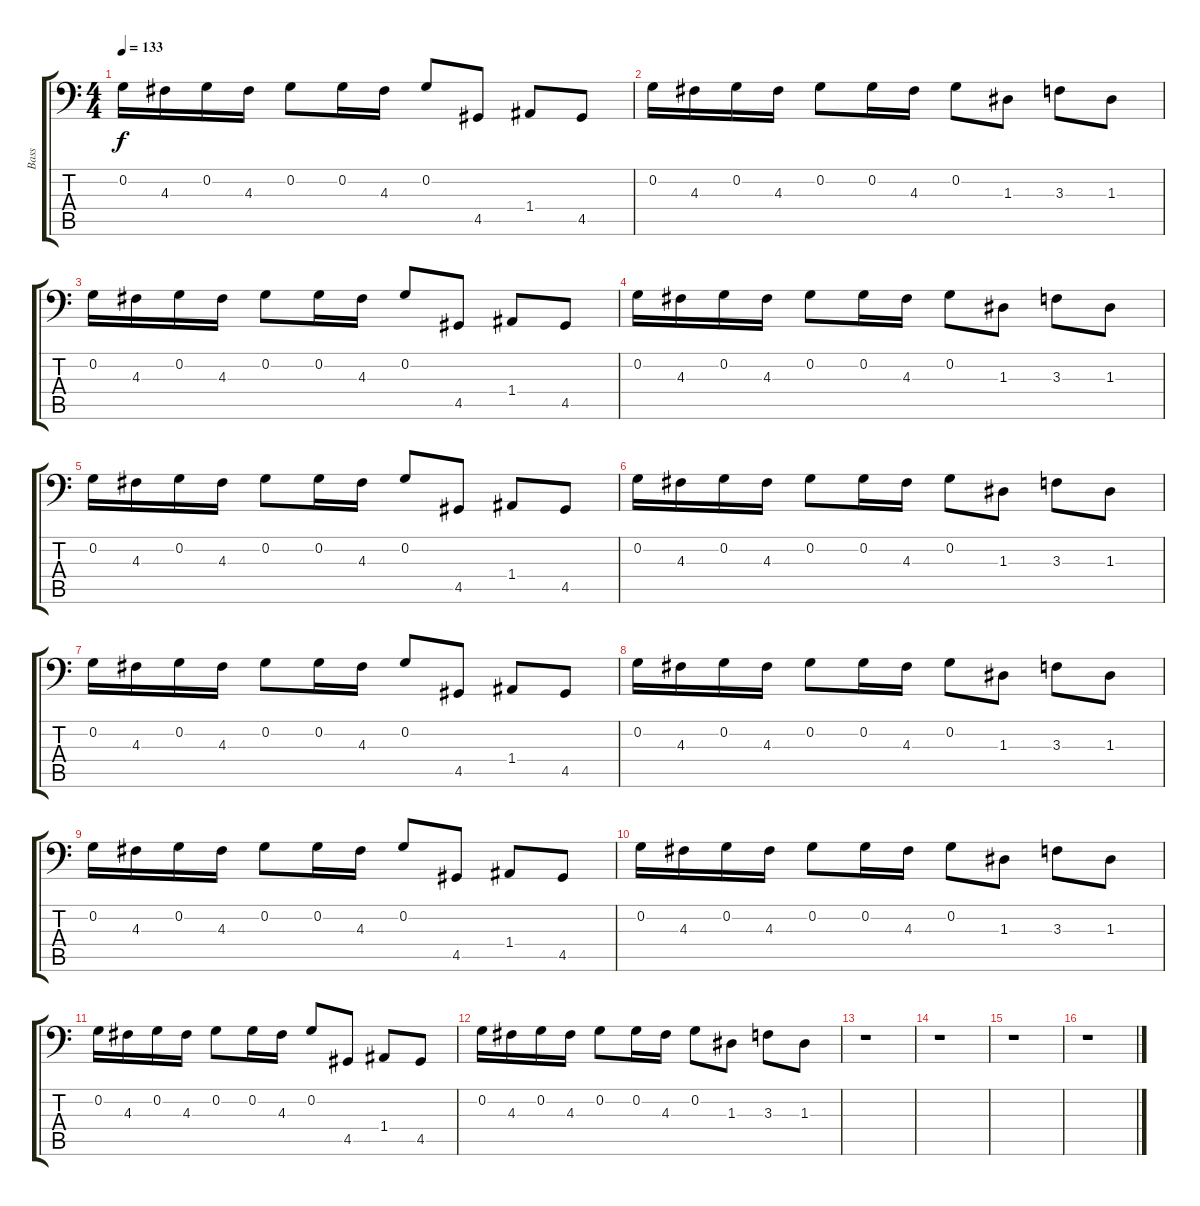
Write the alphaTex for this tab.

\track ("Bass" "Bass") {instrument electricbasspick}
\staff {score tabs}
\tuning (C3 G2 D2 A1 E1 B0) {hide}
\ts (4 4)
\tempo 133
\clef f4
\ks c
0.2.16{dy f} 4.3.16 0.2.16 4.3.16 0.2.8 0.2.16 4.3.16 0.2.8 4.5.8 1.4.8 4.5.8 |
0.2.16 4.3.16 0.2.16 4.3.16 0.2.8 0.2.16 4.3.16 0.2.8 1.3.8 3.3.8 1.3.8 |
0.2.16 4.3.16 0.2.16 4.3.16 0.2.8 0.2.16 4.3.16 0.2.8 4.5.8 1.4.8 4.5.8 |
0.2.16 4.3.16 0.2.16 4.3.16 0.2.8 0.2.16 4.3.16 0.2.8 1.3.8 3.3.8 1.3.8 |
0.2.16 4.3.16 0.2.16 4.3.16 0.2.8 0.2.16 4.3.16 0.2.8 4.5.8 1.4.8 4.5.8 |
0.2.16 4.3.16 0.2.16 4.3.16 0.2.8 0.2.16 4.3.16 0.2.8 1.3.8 3.3.8 1.3.8 |
0.2.16 4.3.16 0.2.16 4.3.16 0.2.8 0.2.16 4.3.16 0.2.8 4.5.8 1.4.8 4.5.8 |
0.2.16 4.3.16 0.2.16 4.3.16 0.2.8 0.2.16 4.3.16 0.2.8 1.3.8 3.3.8 1.3.8 |
0.2.16 4.3.16 0.2.16 4.3.16 0.2.8 0.2.16 4.3.16 0.2.8 4.5.8 1.4.8 4.5.8 |
0.2.16 4.3.16 0.2.16 4.3.16 0.2.8 0.2.16 4.3.16 0.2.8 1.3.8 3.3.8 1.3.8 |
0.2.16 4.3.16 0.2.16 4.3.16 0.2.8 0.2.16 4.3.16 0.2.8 4.5.8 1.4.8 4.5.8 |
0.2.16 4.3.16 0.2.16 4.3.16 0.2.8 0.2.16 4.3.16 0.2.8 1.3.8 3.3.8 1.3.8 |
r.1 |
r.1 |
r.1 |
r.1
